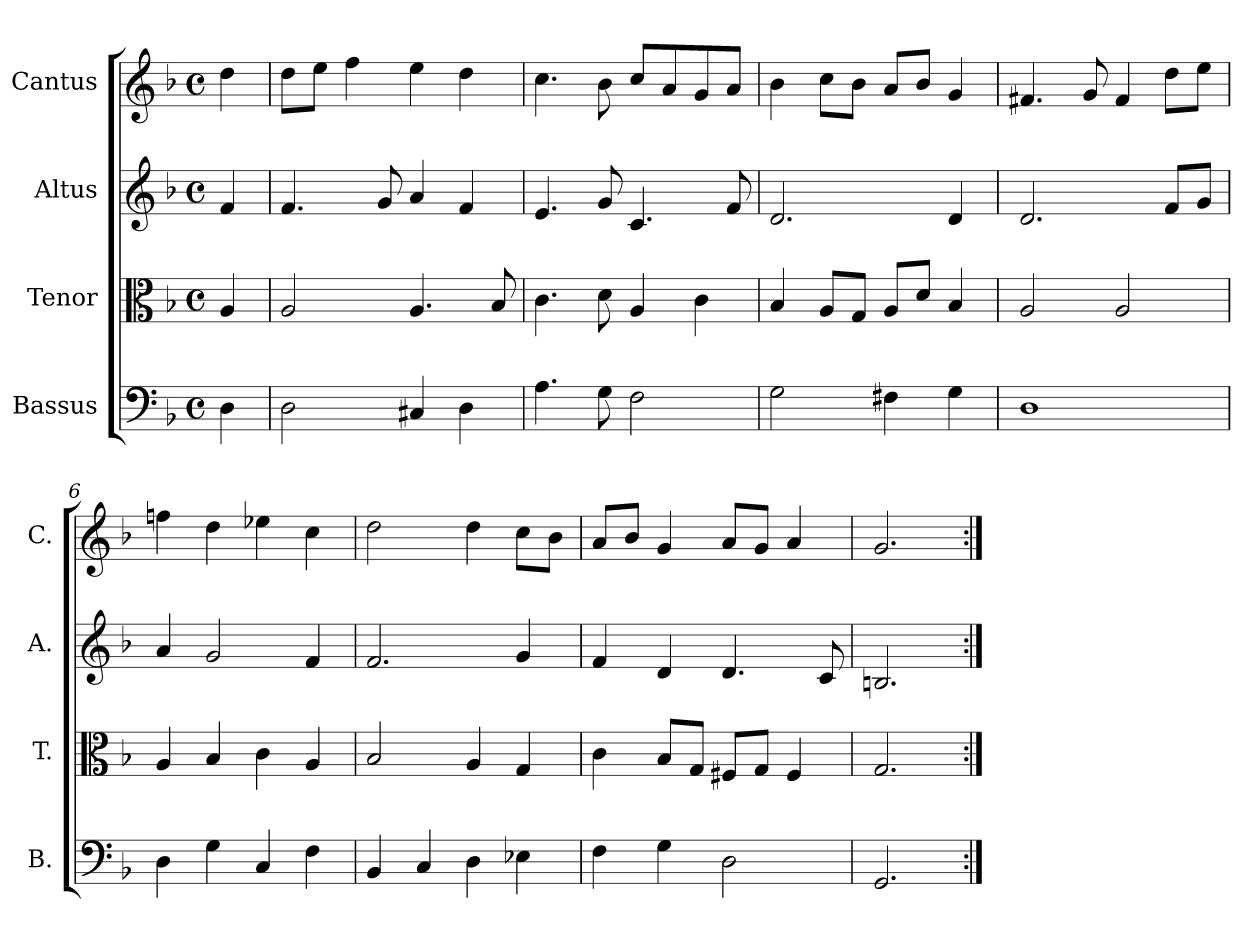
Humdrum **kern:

**kern	**kern	**kern	**kern
*part4	*part3	*part2	*part1
*staff4	*staff3	*staff2	*staff1
*I"Bassus	*I"Tenor	*I"Altus	*I"Cantus
*I'B.	*I'T.	*I'A.	*I'C.
*clefF4	*clefC3	*clefG2	*clefG2
*k[b-]	*k[b-]	*k[b-]	*k[b-]
*d:	*d:	*d:	*d:
*M4/4	*M4/4	*M4/4	*M4/4
*met(c)	*met(c)	*met(c)	*met(c)
=1	=1	=1	=1
4D\	4A/	4f/	4dd\
=2	=2	=2	=2
2D\	2A/	4.f/	8dd\L
.	.	.	8ee\J
.	.	.	4ff\
.	.	8g/	.
4C#X/	4.A/	4a/	4ee\
4D\	.	4f/	4dd\
.	8B-/	.	.
=3	=3	=3	=3
4.A\	4.c\	4.e/	4.cc\
8G\	8d\	8g/	8b-\
2F\	4A/	4.c/	8cc/L
.	.	.	8a/
.	4c\	.	8g/
.	.	8f/	8a/J
=4	=4	=4	=4
2G\	4B-/	2.d/	4b-\
.	8A/L	.	8cc\L
.	8G/J	.	8b-\J
4F#X\	8A/L	.	8a/L
.	8d/J	.	8b-/J
4G\	4B-/	4d/	4g/
=5	=5	=5	=5
1D	2A/	2.d/	4.f#X/
.	.	.	8g/
.	2A/	.	4f#/
.	.	8f/L	8dd\L
.	.	8g/J	8ee\J
=6	=6	=6	=6
4D\	4A/	4a/	4ffn\
4G\	4B-/	2g/	4dd\
4C/	4c\	.	4ee-X\
4F\	4A/	4f/	4cc\
=7	=7	=7	=7
4BB-/	2B-/	2.f/	2dd\
4C/	.	.	.
4D\	4A/	.	4dd\
4E-X\	4G/	4g/	8cc\L
.	.	.	8b-\J
=8	=8	=8	=8
4F\	4c\	4f/	8a/L
.	.	.	8b-/J
4G\	8B-/L	4d/	4g/
.	8G/J	.	.
2D\	8F#X/L	4.d/	8a/L
.	8G/J	.	8g/J
.	4F#/	.	4a/
.	.	8c/	.
=9	=9	=9	=9
2.GG/	2.G/	2.Bn/	2.g/
=:|!	=:|!	=:|!	=:|!
*-	*-	*-	*-
